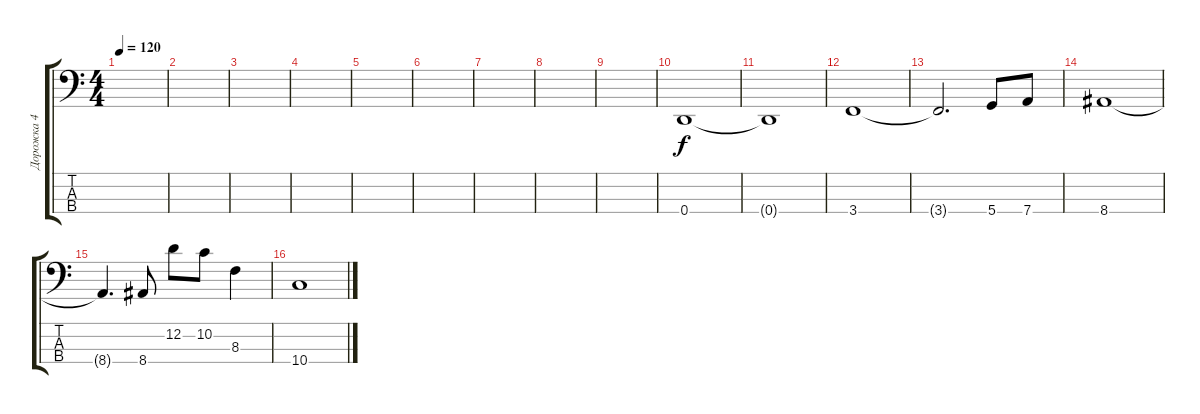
\track ("Дорожка 4" "Дорожка 4") {instrument electricbasspick}
\staff {score tabs}
\tuning (G2 D2 A1 D1) {hide}
\ts (4 4)
\tempo 120
\clef f4
\ks c
|
|
|
|
|
|
|
|
|
0.4.1 |
0.4{t}.1 |
3.4.1 |
3.4{t}.2{d} 5.4.8 7.4.8 |
8.4.1 |
8.4{t}.4{d} 8.4.8 12.2.8 10.2.8 8.3.4 |
10.4.1
